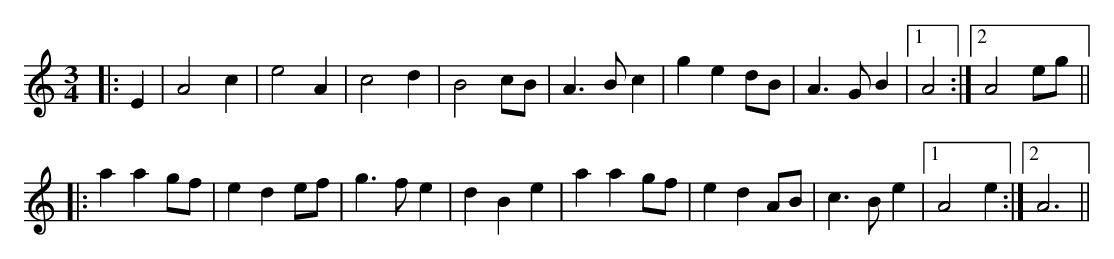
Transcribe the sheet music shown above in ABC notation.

X:1
M:3/4
K:Amin
|:E2|A4c2|e4A2|c4d2|B4cB|A3Bc2|g2e2dB|A3GB2|1 A4:|2 A4eg||
|:a2a2gf|e2d2ef|g3fe2|d2B2e2|a2a2gf|e2d2AB|c3Be2|1 A4e2:|2 A6||
